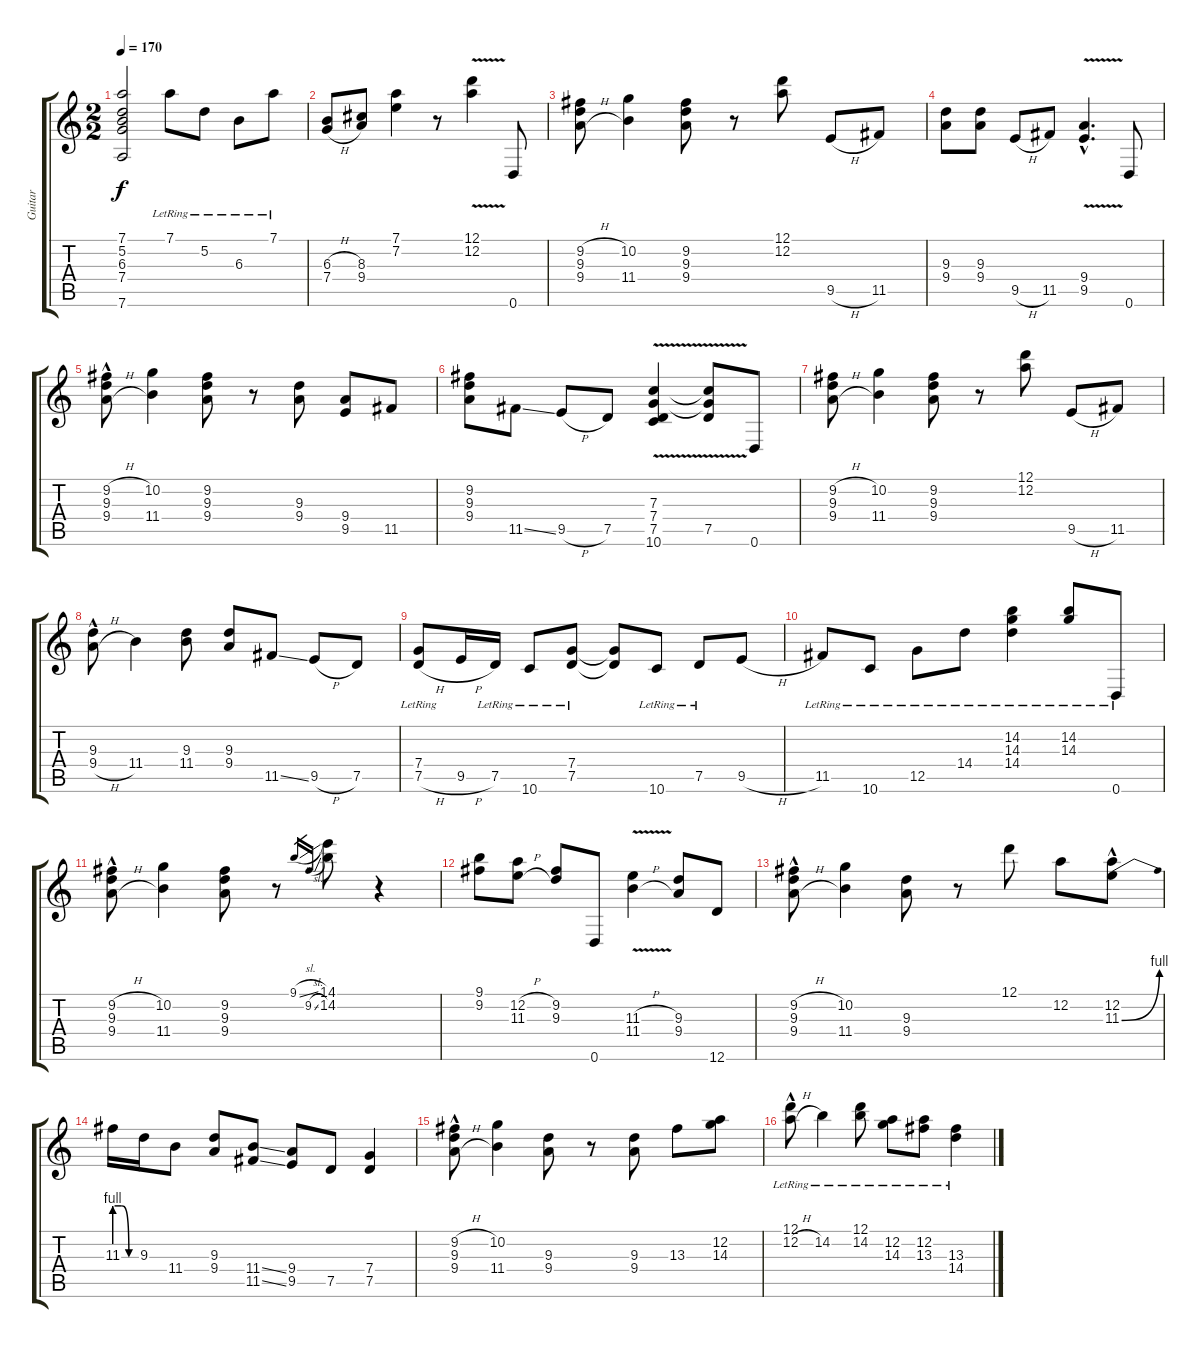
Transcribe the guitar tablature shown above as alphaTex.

\track ("Guitar" "Guitar") {instrument electricguitarclean}
\staff {score tabs}
\tuning (D4 A3 F3 C3 G2 D2) {hide}
\ts (2 2)
\tempo 170
\clef g2
\ks c
(7.1{t} 5.2{t} 6.3{t} 7.4{t} 7.6{t}).2{dy f} 7.1{lr}.8 5.2{lr}.8 6.3{lr}.8 7.1{lr}.8 |
(6.3{h} 7.4{h}).8 (8.3 9.4).8 (7.1 7.2).4 r.8 (12.1{v} 12.2{v}).4 0.6.8 |
(9.2{h} 9.3 9.4{h}).8 (10.2 11.4).4 (9.2 9.3 9.4).8 r.8 (12.1 12.2).8 9.5{h}.8 11.5.8 |
(9.3 9.4).8 (9.3 9.4).8 9.5{h}.8 11.5.8 (9.4{v hac} 9.5{v hac}).4{d} 0.6.8 |
(9.2{h} 9.3{hac} 9.4{h}).8 (10.2 11.4).4 (9.2 9.3 9.4).8 r.8 (9.3 9.4).8 (9.4 9.5).8 11.5.8 |
(9.2 9.3 9.4).8 11.5{ss}.8 9.5{h}.8 7.5.8 (7.3{v} 7.4{v} 7.5{v} 10.6{v}).4 (7.3{v t} 7.4{v t} 7.5{v}).8 0.6.8 |
(9.2{h} 9.3 9.4{h}).8 (10.2 11.4).4 (9.2 9.3 9.4).8 r.8 (12.1 12.2).8 9.5{h}.8 11.5.8 |
(9.3{hac} 9.4{h}).8 11.4.4 (9.3 11.4).8 (9.3 9.4).8 11.5{ss}.8 9.5{h}.8 7.5.8 |
(7.4{lr} 7.5{h}).8 9.5{h}.16 7.5{lr}.16 10.6{lr}.8 (7.4{lr} 7.5{lr}).8 (7.4{t} 7.5{t}).8 10.6{lr}.8 7.5{lr}.8 9.5{h}.8 |
11.5{lr}.8 10.6{lr}.8 12.5{lr}.8 14.4{lr}.8 (14.2{lr} 14.3{lr} 14.4{lr}).4 (14.2{lr} 14.3{lr}).8 0.6{lr}.8 |
(9.2{h} 9.3{hac} 9.4{h}).8 (10.2 11.4).4 (9.2 9.3 9.4).8 r.8 9.1{sl}.16{gr} 9.2{sl}.16{gr} (14.1 14.2).8 r.4 |
(9.1 9.2).8 (12.2{h} 11.3{h}).8 (9.2 9.3).8 0.6.8 (11.3{v h} 11.4{v h}).4 (9.3 9.4).8 12.6.8 |
(9.2{h} 9.3{hac} 9.4{h}).8 (10.2 11.4).4 (9.3 9.4).8 r.8 12.1.8 12.2.8 (12.2 11.3{be (bend 0 0 60 4) hac}).8 |
11.3{be (custom 0 4 20 4 40 0 60 0)}.16 9.3.16 11.4.8 (9.3 9.4).8 (11.4{ss} 11.5{ss}).8 (9.4 9.5).8 7.5.8 (7.4 7.5).4 |
(9.2{h} 9.3{hac} 9.4{h}).8 (10.2 11.4).4 (9.3 9.4).8 r.8 (9.3 9.4).8 13.3.8 (12.2 14.3).8 |
(12.1{hac lr} 12.2{h}).8 14.2{lr}.4 (12.1{lr} 14.2{lr}).8 (12.2{lr} 14.3{lr}).8 (12.2{lr} 13.3{lr}).8 (13.3{lr} 14.4{lr}).4
